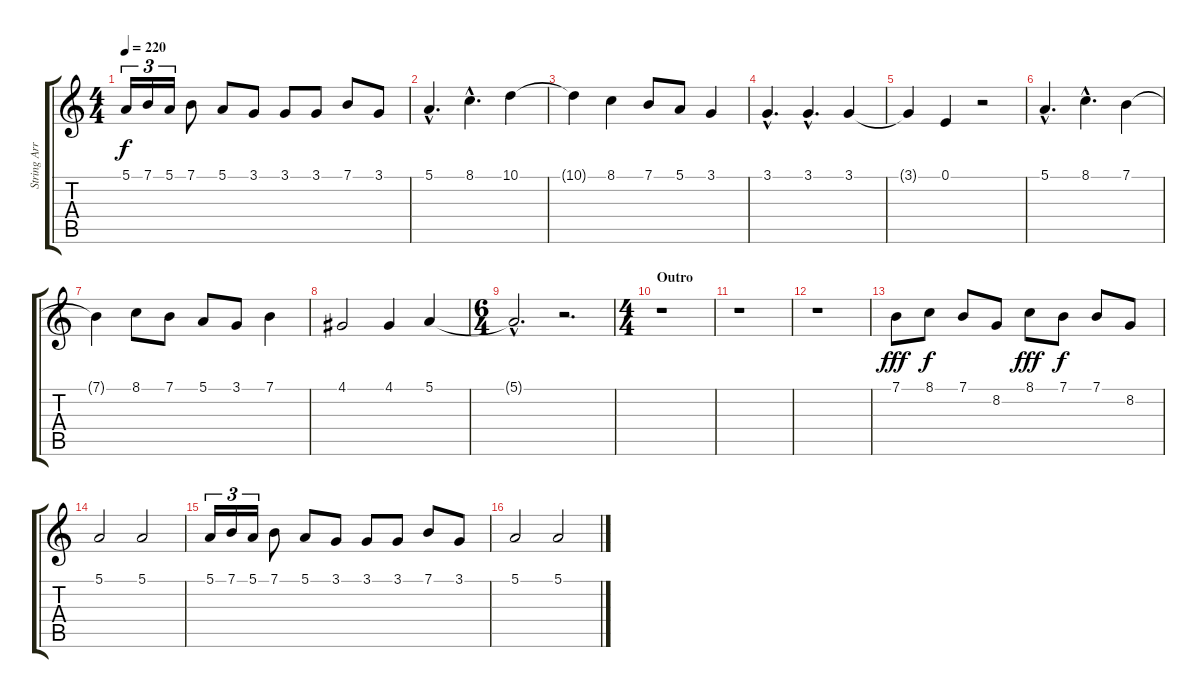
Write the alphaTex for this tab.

\track ("String Arrangements and Violin" "String Arr") {instrument stringensemble1}
\staff {score tabs}
\tuning (E4 B3 G3 D3 A2 E2) {hide}
\ts (4 4)
\tempo 220
\clef g2
\ks c
5.1.16{tu (3 2) dy f} 7.1.16{tu (3 2)} 5.1.16{tu (3 2)} 7.1.8 5.1.8 3.1.8 3.1.8 3.1.8 7.1.8 3.1.8 |
5.1{hac}.4{d balance 12 instrument stringensemble1} 8.1{hac}.4{d} 10.1.4 |
10.1{t}.4 8.1.4 7.1.8 5.1.8 3.1.4 |
3.1{hac}.4{d} 3.1{hac}.4{d} 3.1.4 |
3.1{t}.4 0.1.4 r.2 |
5.1{hac}.4{d} 8.1{hac}.4{d} 7.1.4 |
7.1{t}.4 8.1.8 7.1.8 5.1.8 3.1.8 7.1.4 |
4.1.2 4.1.4 5.1.4 |
\ts (6 4)
5.1{hac t}.2{d} r.2{d} |
\ts (4 4)
\section ("" "Outro")
r.1 |
r.1 |
r.1 |
7.1.8{dy fff balance 2 instrument violin} 8.1.8{dy f} 7.1.8 8.2.8 8.1.8{dy fff} 7.1.8{dy f} 7.1.8 8.2.8 |
5.1.2 5.1.2 |
5.1.16{tu (3 2)} 7.1.16{tu (3 2)} 5.1.16{tu (3 2)} 7.1.8 5.1.8 3.1.8 3.1.8 3.1.8 7.1.8 3.1.8 |
5.1.2 5.1.2
